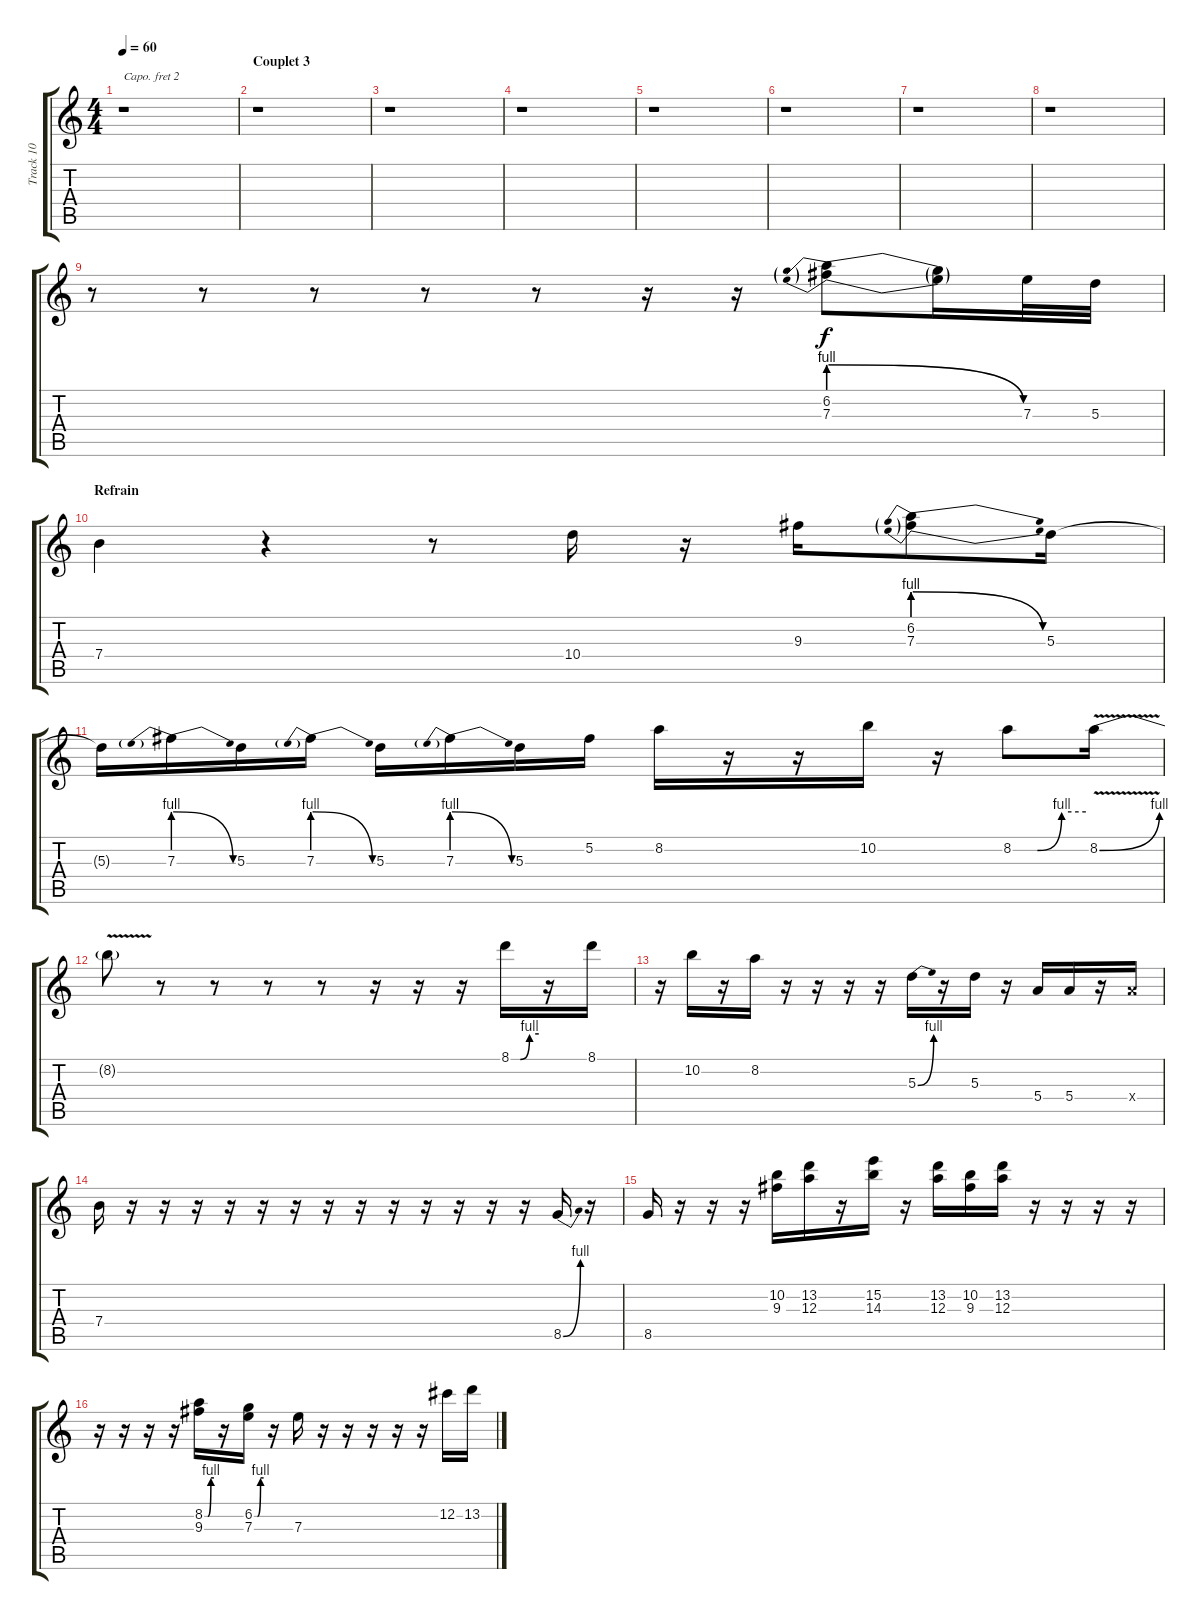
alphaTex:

\track ("Track 10" "Track 10") {instrument electricguitarmuted}
\staff {score tabs}
\capo 2
\tuning (E4 B3 G3 D3 A2 E2) {hide}
\ts (4 4)
\tempo 60
\clef g2
\ks c
r.1{dy f} |
\section ("" "Couplet 3")
r.1 |
r.1 |
r.1 |
r.1 |
r.1 |
r.1 |
r.1 |
r.8 r.8 r.8 r.8 r.8 r.16 r.16 (6.2{be (prebendrelease 0 4 60 0)} 7.3{be (prebendrelease 0 4 60 0)}).8 (6.2{t} 7.3{t}).16 7.3.32 5.3.32 |
\section ("" "Refrain")
7.4.4 r.4 r.8 10.4.16 r.16 9.3.16 (6.2{be (prebendrelease 0 4 60 0)} 7.3{be (prebendrelease 0 4 60 0)}).8 5.3.16 |
5.3{t}.16 7.3{be (prebendrelease 0 4 60 0)}.16 5.3.16 7.3{be (prebendrelease 0 4 60 0)}.16 5.3.16 7.3{be (prebendrelease 0 4 60 0)}.16 5.3.16 5.2.16 8.2.16 r.16 r.16 10.2.16 r.16 8.2{be (custom 0 0 20 0 40 4 60 4)}.8 8.2{be (bend 0 0 60 4) v}.16 |
8.2{t}.8 r.8 r.8 r.8 r.8 r.16 r.16 r.16 8.1{be (custom 0 0 20 0 40 4 60 4)}.16 r.16 8.1.16 |
r.16 10.2.16 r.16 8.2.16 r.16 r.16 r.16 r.16 5.3{be (bend 0 0 60 4)}.16 r.16 5.3.16 r.16 5.4.16 5.4.16 r.16 5.4{x}.16 |
7.4.16 r.16 r.16 r.16 r.16 r.16 r.16 r.16 r.16 r.16 r.16 r.16 r.16 r.16 8.5{be (bend 0 0 60 4)}.16 r.16 |
8.5.16 r.16 r.16 r.16 (10.2 9.3).16 (13.2 12.3).16 r.16 (15.2 14.3).16 r.16 (13.2 12.3).16 (10.2 9.3).16 (13.2 12.3).16 r.16 r.16 r.16 r.16 |
r.16 r.16 r.16 r.16 (8.2{be (custom 0 0 20 0 40 4 60 4)} 9.3).16 r.16 (6.2{be (custom 0 0 20 0 40 4 60 4)} 7.3).16 r.16 7.3.16 r.16 r.16 r.16 r.16 r.16 12.2.16 13.2.16
